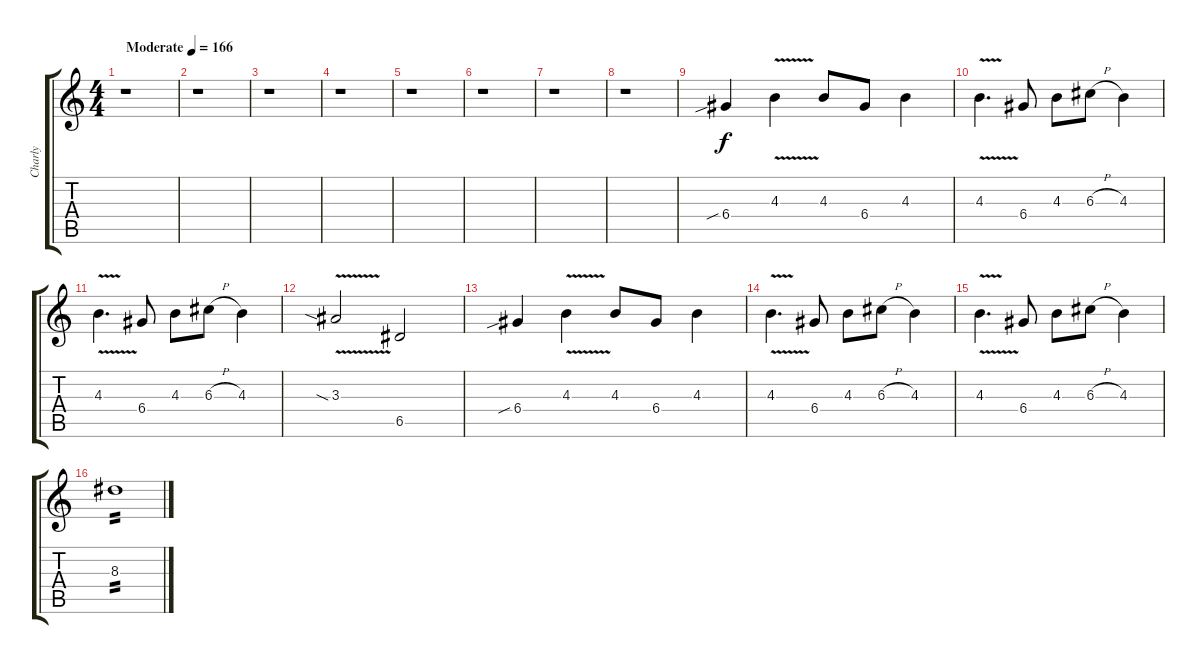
\track ("Charly" "Charly") {instrument overdrivenguitar}
\staff {score tabs}
\tuning (E4 B3 G3 D3 A2 E2) {hide}
\ts (4 4)
\tempo (166 "Moderate")
\clef g2
\ks c
r.1{dy f instrument overdrivenguitar} |
r.1 |
r.1 |
r.1 |
r.1 |
r.1 |
r.1 |
r.1 |
6.4{sib}.4 4.3{v}.4 4.3.8 6.4.8 4.3.4 |
4.3{v}.4{d} 6.4.8 4.3.8 6.3{h}.8 4.3.4 |
4.3{v}.4{d} 6.4.8 4.3.8 6.3{h}.8 4.3.4 |
3.3{v sia}.2 6.5.2 |
6.4{sib}.4 4.3{v}.4 4.3.8 6.4.8 4.3.4 |
4.3{v}.4{d} 6.4.8 4.3.8 6.3{h}.8 4.3.4 |
4.3{v}.4{d} 6.4.8 4.3.8 6.3{h}.8 4.3.4 |
8.3.1{tp 2}
